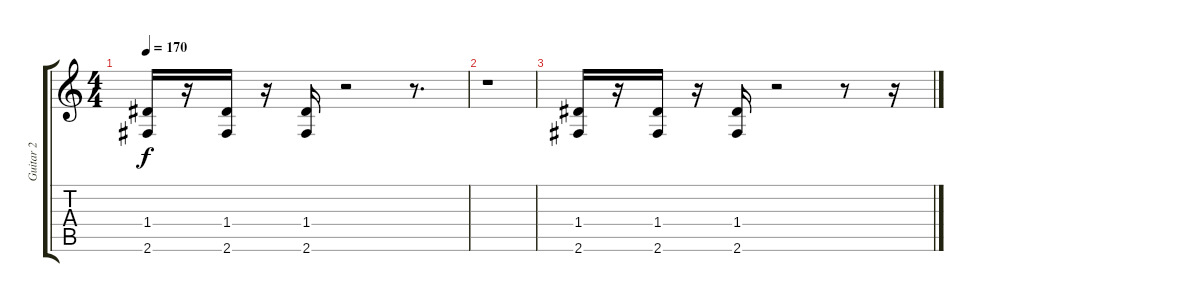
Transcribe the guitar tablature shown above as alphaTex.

\track ("Guitar 2            " "Guitar 2  ") {instrument distortionguitar}
\staff {score tabs}
\tuning (E4 B3 G3 D3 A2 E2) {hide}
\ts (4 4)
\tempo 170
\clef g2
\ks c
(1.4 2.6).16{dy f} r.16 (1.4 2.6).16 r.16 (1.4 2.6).16 r.2 r.8{d} |
r.1 |
(1.4 2.6).16 r.16 (1.4 2.6).16 r.16 (1.4 2.6).16 r.2 r.8 r.16
